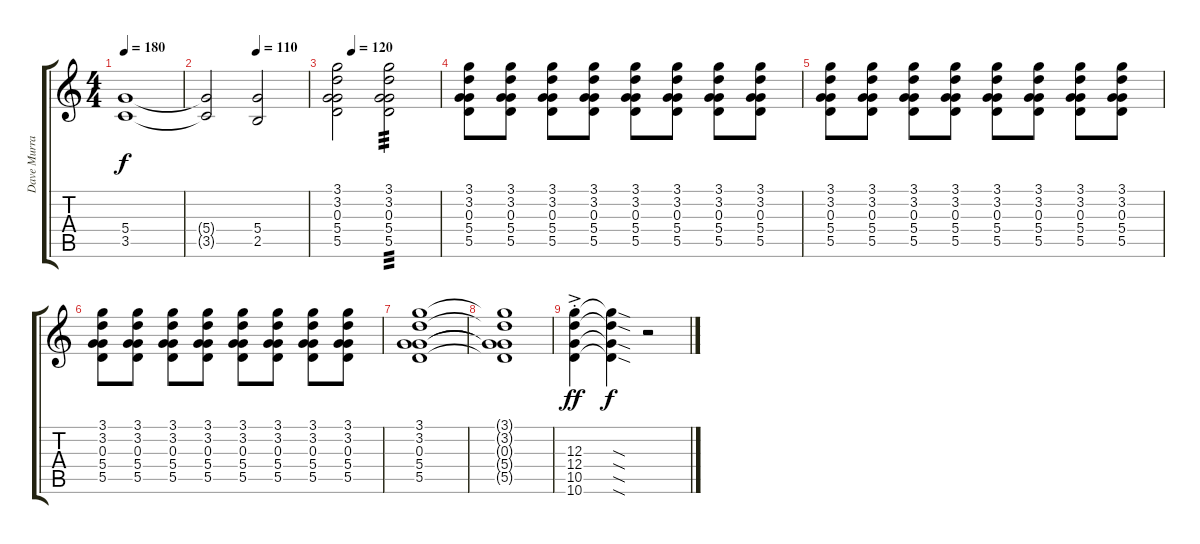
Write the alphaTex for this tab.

\track ("Dave Murray" "Dave Murra") {instrument overdrivenguitar}
\staff {score tabs}
\tuning (E4 B3 G3 D3 A2 E2) {hide}
\ts (4 4)
\tempo 180
\clef g2
\ks c
(5.4 3.5).1{dy f} |
\tempo (110 0.5)
(5.4{t} 3.5{t}).2 (5.4 2.5).2 |
\tempo (120 0.1875)
(3.1 3.2 0.3 5.4 5.5).2 (3.1 3.2 0.3 5.4 5.5).2{tp 3} |
(3.1 3.2 0.3 5.4 5.5).8 (3.1 3.2 0.3 5.4 5.5).8 (3.1 3.2 0.3 5.4 5.5).8 (3.1 3.2 0.3 5.4 5.5).8 (3.1 3.2 0.3 5.4 5.5).8 (3.1 3.2 0.3 5.4 5.5).8 (3.1 3.2 0.3 5.4 5.5).8 (3.1 3.2 0.3 5.4 5.5).8 |
(3.1 3.2 0.3 5.4 5.5).8 (3.1 3.2 0.3 5.4 5.5).8 (3.1 3.2 0.3 5.4 5.5).8 (3.1 3.2 0.3 5.4 5.5).8 (3.1 3.2 0.3 5.4 5.5).8 (3.1 3.2 0.3 5.4 5.5).8 (3.1 3.2 0.3 5.4 5.5).8 (3.1 3.2 0.3 5.4 5.5).8 |
(3.1 3.2 0.3 5.4 5.5).8 (3.1 3.2 0.3 5.4 5.5).8 (3.1 3.2 0.3 5.4 5.5).8 (3.1 3.2 0.3 5.4 5.5).8 (3.1 3.2 0.3 5.4 5.5).8 (3.1 3.2 0.3 5.4 5.5).8 (3.1 3.2 0.3 5.4 5.5).8 (3.1 3.2 0.3 5.4 5.5).8 |
(3.1 3.2 0.3 5.4 5.5).1 |
(3.1{t} 3.2{t} 0.3{t} 5.4{t} 5.5{t}).1 |
(12.3 12.4{ac st} 10.5{ac} 10.6{ac st}).4{dy ff} (12.3{sod t} 12.4{sod t} 10.5{sod t} 10.6{sod t}).4{dy f} r.2
